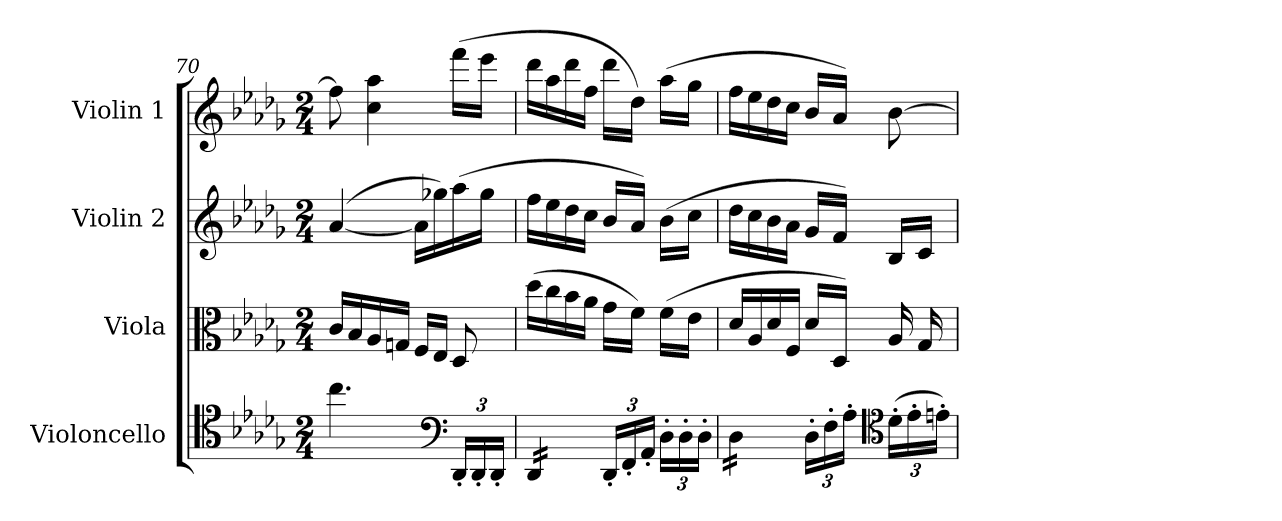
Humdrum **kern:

**kern	**kern	**kern	**kern
*part4	*part3	*part2	*part1
*staff4	*staff3	*staff2	*staff1
*I"Violoncello	*I"Viola	*I"Violin 2	*I"Violin 1
*I'Vc	*I'Vla	*I'Vln	*I'Vln
!!LO:LB:g=z
*clefC4	*clefC3	*clefG2	*clefG2
*k[b-e-a-d-g-]	*k[b-e-a-d-g-]	*k[b-e-a-d-g-]	*k[b-e-a-d-g-]
*M2/4	*M2/4	*M2/4	*M2/4
=70	=70	=70	=70
*^	*	*	*^
4.cc\	8ryy	16c/LL	([4a-/	8ff\]	16ryy
.	.	16B-/	.	.	16ryy
.	8ryy	16A-/	.	4cc\ 4aa-\	8ryy
.	.	16Gn/JJ	.	.	.
.	4ryy	16F/LL	16a-\LL]	.	4ryy
.	.	16E-/JJ	16gg-X\)	.	.
*clefF4	*	*	*	*	*
*Xbrackettup	*	*	*	*	*
24DD-'/LL	.	8D-/	(16aa-\	(16fff\LL	.
24DD-'/	.	.	.	.	.
.	.	.	16gg-\JJ	16eee-\JJ	.
24DD-'/JJ	.	.	.	.	.
*v	*v	*	*	*v	*v
=71	=71	=71	=71
*tremolo	*	*	*
24DD-/LL	(16dd-\LL	16ff\LL	16ddd-\LL
24DD-/	.	.	.
.	16cc\	16ee-\	16aa-\
24DD-/	.	.	.
24DD-/	16b-\	16dd-\	16ddd-\
24DD-/	.	.	.
.	16a-\JJ	16cc\JJ	16ff\JJ
24DD-/JJ	.	.	.
*Xtremolo	*	*	*
24DD-'/LL	16g-\LL	16b-/LL	16ddd-\LL
24FF'/	.	.	.
.	16f\JJ)	16a-/JJ)	16dd-\JJ)
24AA-'/JJ	.	.	.
24D-'\LL	(16f\LL	(16b-\LL	(16aa-\LL
24D-'\	.	.	.
.	16e-\JJ	16cc\JJ	16gg-\JJ
24D-'\JJ	.	.	.
!!LO:LB:g=z
=72	=72	=72	=72
*tremolo	*	*	*
24D-\LL	16d-/LL	16dd-\LL	16ff\LL
24D-\	.	.	.
.	16A-/	16cc\	16ee-\
24D-\	.	.	.
24D-\	16d-/	16b-\	16dd-\
24D-\	.	.	.
.	16F/JJ	16a-\JJ	16cc\JJ
24D-\JJ	.	.	.
*Xtremolo	*	*	*
24D-'\LL	16d-/LL	16g-/LL	16b-/LL
24F'\	.	.	.
.	16D-/JJ)	16f/JJ)	16a-/JJ)
24A-'\JJ	.	.	.
*clefC4	*	*	*
(24d-'\LL	16A-/LL	16B-/LL	[8b-\
24e-'\	.	.	.
.	16G-/	16c/JJ	.
24en'\JJ)	.	.	.
=	=	=	=
*-	*-	*-	*-
